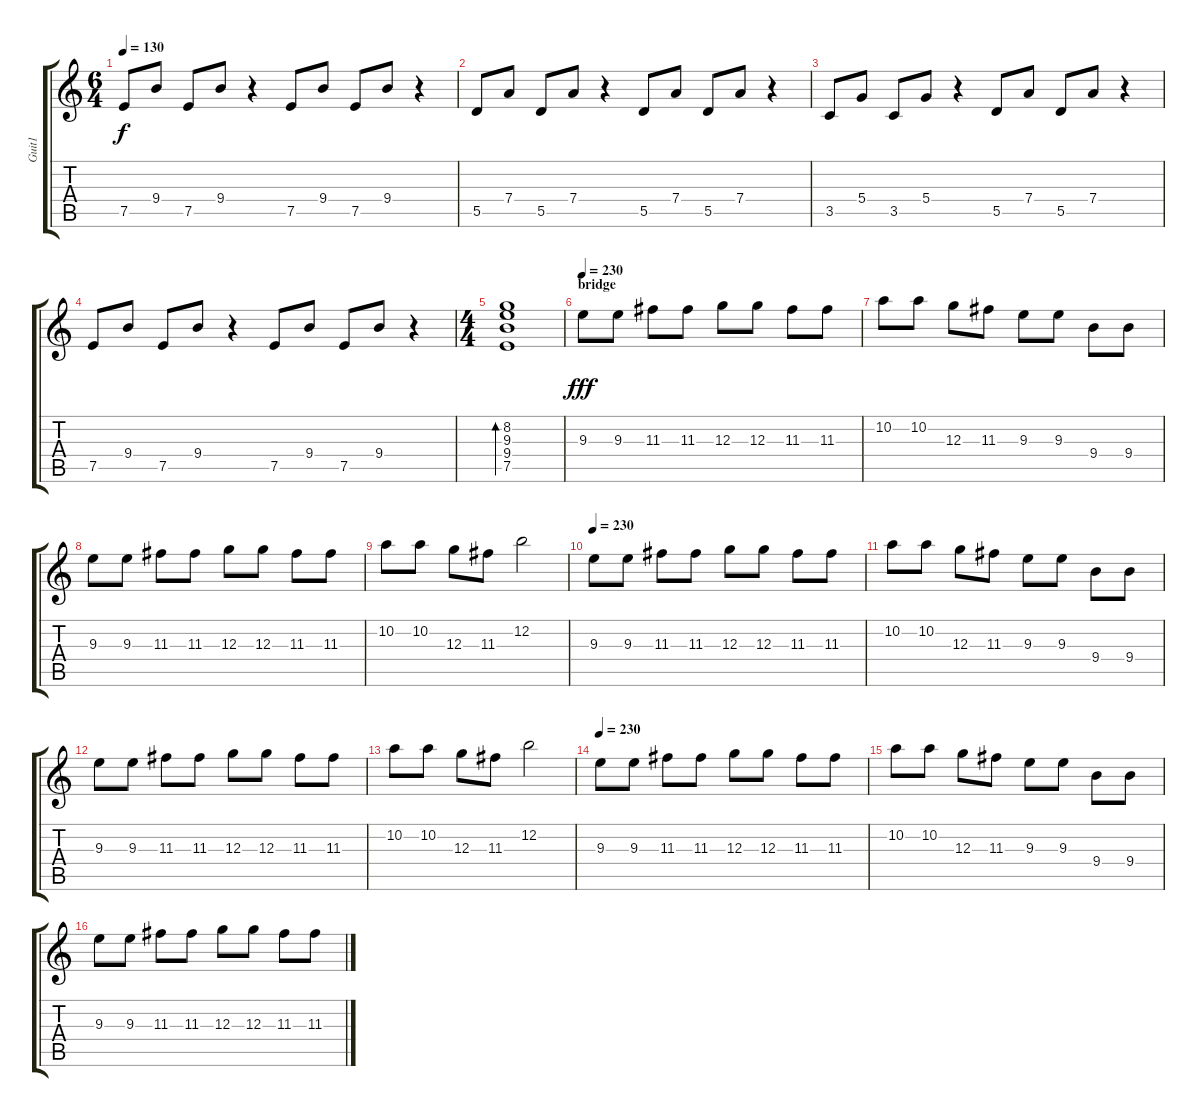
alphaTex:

\track ("Guit1" "Guit1") {instrument overdrivenguitar}
\staff {score tabs}
\tuning (E4 B3 G3 D3 A2 E2) {hide}
\ts (6 4)
\tempo 130
\clef g2
\ks c
7.5.8{dy f} 9.4.8 7.5.8 9.4.8 r.4 7.5.8 9.4.8 7.5.8 9.4.8 r.4 |
5.5.8 7.4.8 5.5.8 7.4.8 r.4 5.5.8 7.4.8 5.5.8 7.4.8 r.4 |
3.5.8 5.4.8 3.5.8 5.4.8 r.4 5.5.8 7.4.8 5.5.8 7.4.8 r.4 |
7.5.8 9.4.8 7.5.8 9.4.8 r.4 7.5.8 9.4.8 7.5.8 9.4.8 r.4 |
\ts (4 4)
(8.2 9.3 9.4 7.5).1{bd 480} |
\section ("" "bridge")
\tempo 230
9.3.8{dy fff instrument overdrivenguitar} 9.3.8 11.3.8 11.3.8 12.3.8 12.3.8 11.3.8 11.3.8 |
10.2.8 10.2.8 12.3.8 11.3.8 9.3.8 9.3.8 9.4.8 9.4.8 |
9.3.8 9.3.8 11.3.8 11.3.8 12.3.8 12.3.8 11.3.8 11.3.8 |
10.2.8 10.2.8 12.3.8 11.3.8 12.2.2 |
\tempo 230
9.3.8{instrument overdrivenguitar} 9.3.8 11.3.8 11.3.8 12.3.8 12.3.8 11.3.8 11.3.8 |
10.2.8 10.2.8 12.3.8 11.3.8 9.3.8 9.3.8 9.4.8 9.4.8 |
9.3.8 9.3.8 11.3.8 11.3.8 12.3.8 12.3.8 11.3.8 11.3.8 |
10.2.8 10.2.8 12.3.8 11.3.8 12.2.2 |
\tempo 230
9.3.8{instrument overdrivenguitar} 9.3.8 11.3.8 11.3.8 12.3.8 12.3.8 11.3.8 11.3.8 |
10.2.8 10.2.8 12.3.8 11.3.8 9.3.8 9.3.8 9.4.8 9.4.8 |
9.3.8 9.3.8 11.3.8 11.3.8 12.3.8 12.3.8 11.3.8 11.3.8
